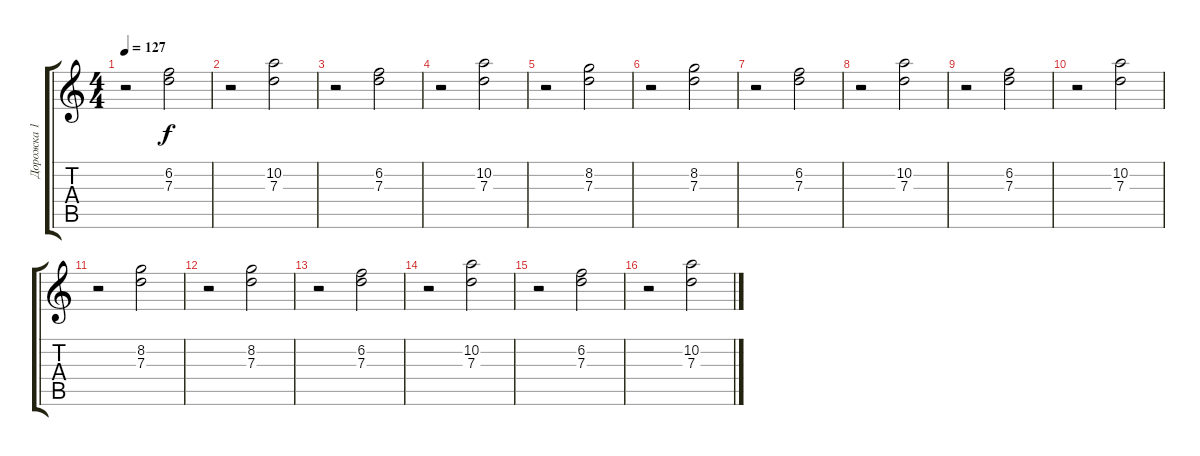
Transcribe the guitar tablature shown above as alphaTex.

\track ("Дорожка 1" "Дорожка 1") {instrument electricguitarjazz}
\staff {score tabs}
\tuning (E4 B3 G3 D3 A2 E2) {hide}
\ts (4 4)
\tempo 127
\clef g2
\ks c
r.2{dy f instrument electricguitarjazz} (6.2 7.3).2 |
r.2 (10.2 7.3).2 |
r.2 (6.2 7.3).2 |
r.2 (10.2 7.3).2 |
r.2 (8.2 7.3).2 |
r.2 (8.2 7.3).2 |
r.2 (6.2 7.3).2 |
r.2 (10.2 7.3).2 |
r.2 (6.2 7.3).2 |
r.2 (10.2 7.3).2 |
r.2 (8.2 7.3).2 |
r.2 (8.2 7.3).2 |
r.2 (6.2 7.3).2 |
r.2 (10.2 7.3).2 |
r.2 (6.2 7.3).2 |
r.2 (10.2 7.3).2
